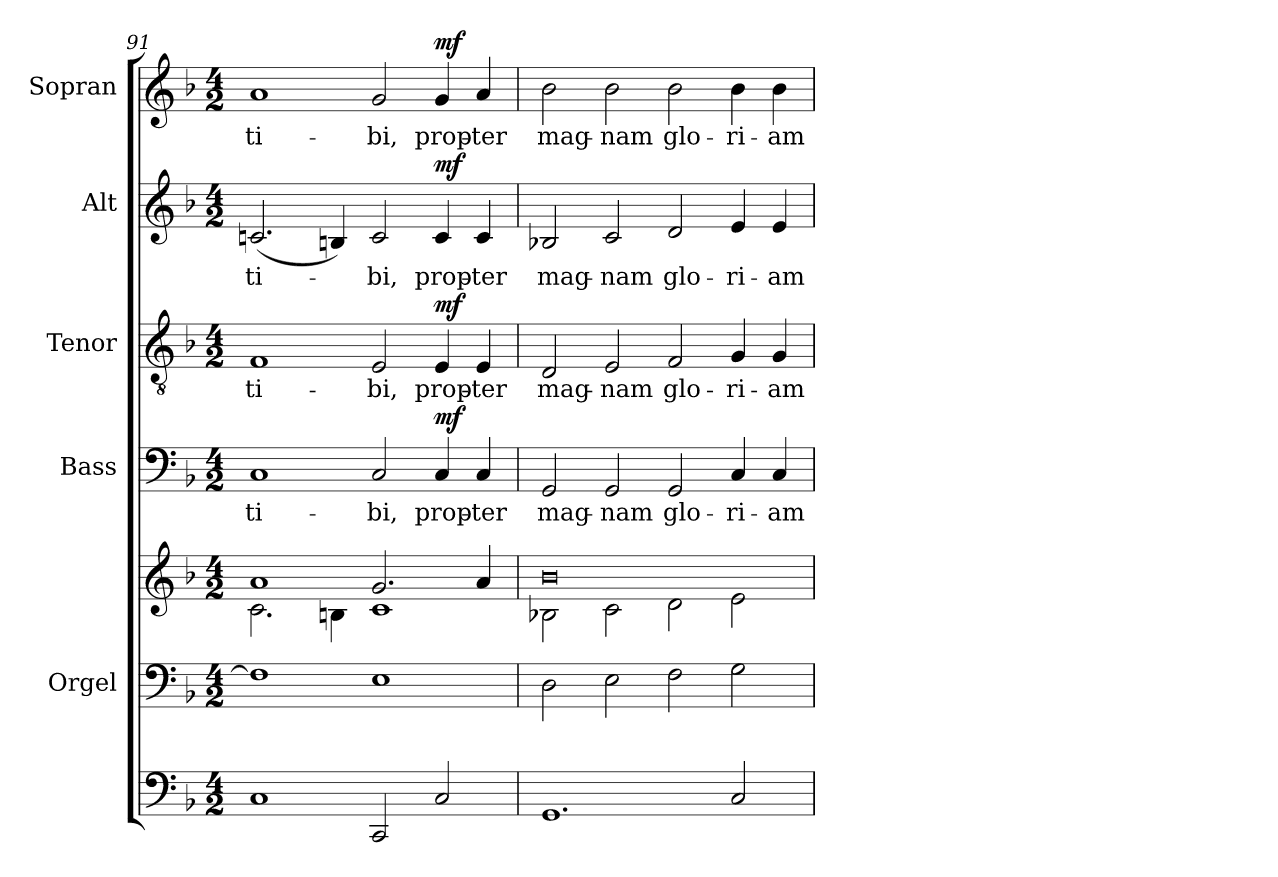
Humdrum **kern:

**kern	**kern	**kern	**kern	**text	**dynam	**kern	**text	**dynam	**kern	**text	**dynam	**kern	**text	**dynam
*part6	*part5	*part5	*part4	*part4	*part4	*part3	*part3	*part3	*part2	*part2	*part2	*part1	*part1	*part1
*staff7	*staff6	*staff5	*staff4	*staff4	*staff4	*staff3	*staff3	*staff3	*staff2	*staff2	*staff2	*staff1	*staff1	*staff1
*	*I"Orgel	*	*I"Bass	*	*	*I"Tenor	*	*	*I"Alt	*	*	*I"Sopran	*	*
*	*I'Org.	*	*I'B	*	*	*I'T	*	*	*I'A	*	*	*I'S	*	*
*clefF4	*clefF4	*clefG2	*clefF4	*	*	*clefGv2	*	*	*clefG2	*	*	*clefG2	*	*
*ITrd7c12	*	*	*	*	*	*	*	*	*	*	*	*	*	*
*k[b-]	*k[b-]	*k[b-]	*k[b-]	*	*	*k[b-]	*	*	*k[b-]	*	*	*k[b-]	*	*
*F:	*F:	*F:	*F:	*	*	*F:	*	*	*F:	*	*	*F:	*	*
*M4/2	*M4/2	*M4/2	*M4/2	*	*	*M4/2	*	*	*M4/2	*	*	*M4/2	*	*
=91	=91	=91	=91	=91	=91	=91	=91	=91	=91	=91	=91	=91	=91	=91
*	*	*^	*	*	*	*	*	*	*	*	*	*	*	*
!	!	!	!	!	!LO:LY:b	!	!	!LO:LY:b	!	!	!LO:LY:b	!	!	!LO:LY:b	!
1CC	1F]	1a	2.c\	1C	ti-	.	1F	ti-	.	(<2.cn/	ti-	.	1a	ti-	.
.	.	.	4Bn\	.	.	.	.	.	.	4Bn/)	.	.	.	.	.
!	!	!	!	!	!LO:LY:b	!	!	!LO:LY:b	!	!	!LO:LY:b	!	!	!LO:LY:b	!
2CCC/	1E	2.g/	1c	2C/	-bi,	.	2E/	-bi,	.	2c/	-bi,	.	2g/	-bi,	.
!	!	!	!	!	!LO:LY:b	!LO:DY:a	!	!LO:LY:b	!LO:DY:a	!	!LO:LY:b	!LO:DY:a	!	!LO:LY:b	!LO:DY:a
2CC/	.	.	.	4C/	prop-	mf	4E/	prop-	mf	4c/	prop-	mf	4g/	prop-	mf
!	!	!	!	!	!LO:LY:b	!	!	!LO:LY:b	!	!	!LO:LY:b	!	!	!LO:LY:b	!
.	.	4a/	.	4C/	-ter	.	4E/	-ter	.	4c/	-ter	.	4a/	-ter	.
=92	=92	=92	=92	=92	=92	=92	=92	=92	=92	=92	=92	=92	=92	=92	=92
!	!	!	!	!	!LO:LY:b	!	!	!LO:LY:b	!	!	!LO:LY:b	!	!	!LO:LY:b	!
1.GGG	2D\	0b-	2B-X\	2GG/	mag-	.	2D/	mag-	.	2B-X/	mag-	.	2b-\	mag-	.
!	!	!	!	!	!LO:LY:b	!	!	!LO:LY:b	!	!	!LO:LY:b	!	!	!LO:LY:b	!
.	2E\	.	2c\	2GG/	-nam	.	2E/	-nam	.	2c/	-nam	.	2b-\	-nam	.
!	!	!	!	!	!LO:LY:b	!	!	!LO:LY:b	!	!	!LO:LY:b	!	!	!LO:LY:b	!
.	2F\	.	2d\	2GG/	glo-	.	2F/	glo-	.	2d/	glo-	.	2b-\	glo-	.
!	!	!	!	!	!LO:LY:b	!	!	!LO:LY:b	!	!	!LO:LY:b	!	!	!LO:LY:b	!
2CC/	2G\	.	2e\	4C/	-ri-	.	4G/	-ri-	.	4e/	-ri-	.	4b-\	-ri-	.
!	!	!	!	!	!LO:LY:b	!	!	!LO:LY:b	!	!	!LO:LY:b	!	!	!LO:LY:b	!
.	.	.	.	4C/	-am	.	4G/	-am	.	4e/	-am	.	4b-\	-am	.
*	*	*v	*v	*	*	*	*	*	*	*	*	*	*	*	*
=	=	=	=	=	=	=	=	=	=	=	=	=	=	=
*-	*-	*-	*-	*-	*-	*-	*-	*-	*-	*-	*-	*-	*-	*-
